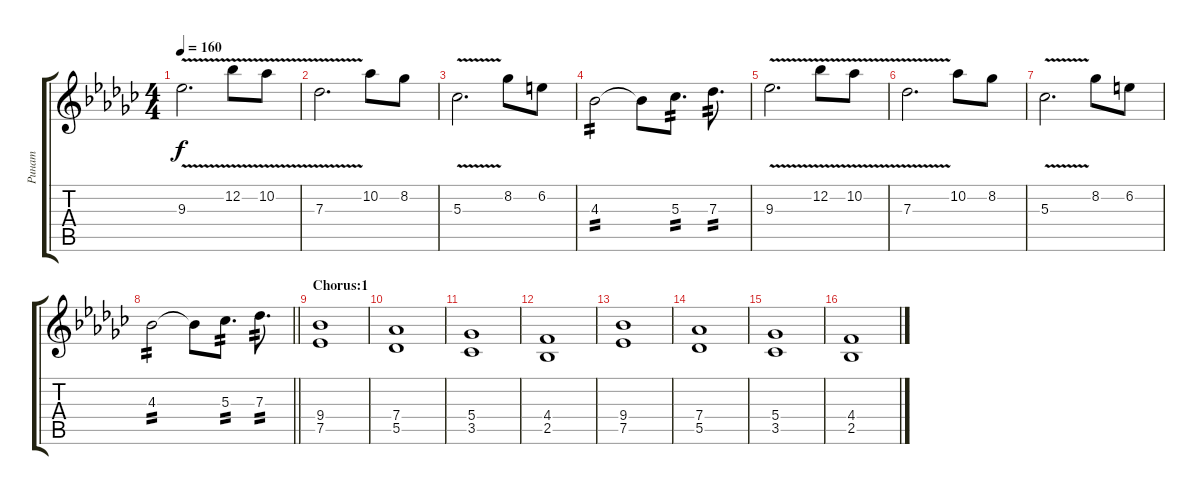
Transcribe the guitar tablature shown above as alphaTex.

\track ("Ринат" "Ринат") {instrument overdrivenguitar}
\staff {score tabs}
\tuning (Eb4 Bb3 Gb3 Db3 Ab2 Eb2) {hide}
\ts (4 4)
\tempo 160
\clef g2
\ks ebminor
9.3{v}.2{d dy f} 12.2{v}.8 10.2{v}.8 |
7.3{v}.2{d} 10.2.8 8.2.8 |
5.3{v}.2{d} 8.2.8 6.2.8 |
4.3.2{tp 2} 4.3{t}.8 5.3.8{d tp 2} 7.3.8{d tp 2} |
9.3{v}.2{d} 12.2{v}.8 10.2{v}.8 |
7.3{v}.2{d} 10.2.8 8.2.8 |
5.3{v}.2{d} 8.2.8 6.2.8 |
\barLineRight lightlight
4.3.2{tp 2} 4.3{t}.8 5.3.8{d tp 2} 7.3.8{d tp 2} |
\section ("" "Chorus:1")
(9.4 7.5).1{volume 12} |
(7.4 5.5).1 |
(5.4 3.5).1 |
(4.4 2.5).1 |
(9.4 7.5).1 |
(7.4 5.5).1 |
(5.4 3.5).1 |
(4.4 2.5).1
